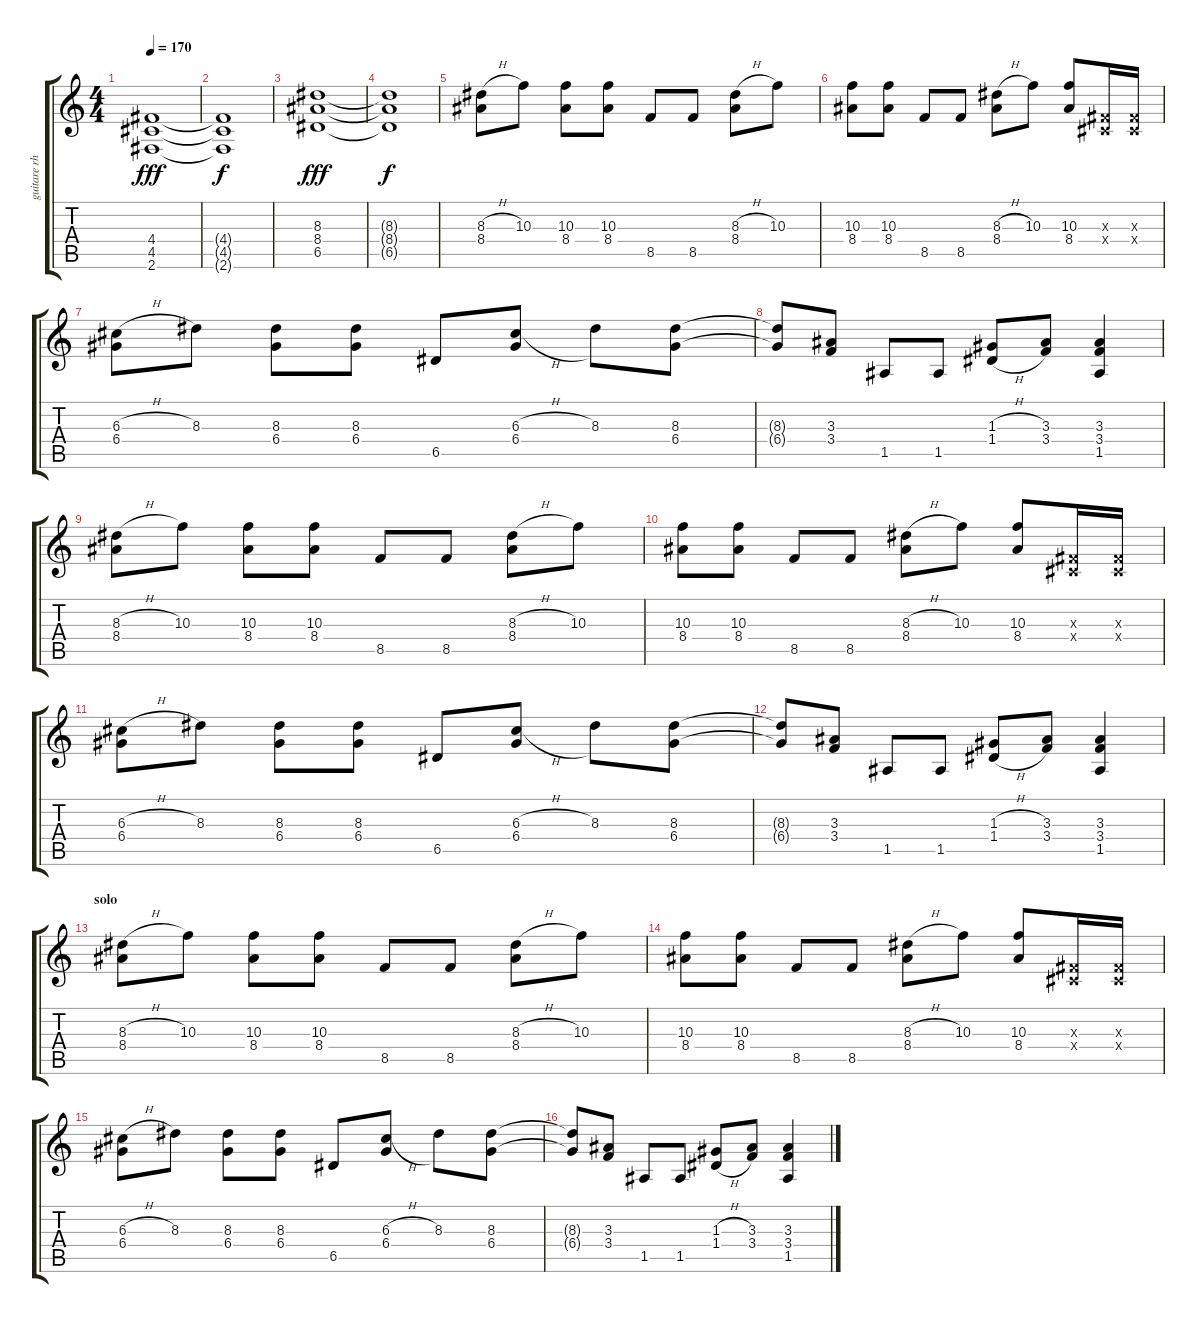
\track ("guitare rhy" "guitare rh") {instrument distortionguitar}
\staff {score tabs}
\tuning (E4 B3 G3 D3 A2 E2) {hide}
\ts (4 4)
\tempo 170
\clef g2
\ks c
(4.4 4.5 2.6).1{dy fff} |
(4.4{t} 4.5{t} 2.6{t}).1{dy f} |
(8.3 8.4 6.5).1{dy fff} |
(8.3{t} 8.4{t} 6.5{t}).1{dy f} |
(8.3{h} 8.4).8 10.3.8 (10.3 8.4).8 (10.3 8.4).8 8.5.8 8.5.8 (8.3{h} 8.4).8 10.3.8 |
(10.3 8.4).8 (10.3 8.4).8 8.5.8 8.5.8 (8.3{h} 8.4).8 10.3.8 (10.3 8.4).8 (-1.3{x} -1.4{x}).16 (-1.3{x} -1.4{x}).16 |
(6.3{h} 6.4).8 8.3.8 (8.3 6.4).8 (8.3 6.4).8 6.5.8 (6.3{h} 6.4).8 8.3.8 (8.3 6.4).8 |
(8.3{t} 6.4{t}).8 (3.3 3.4).8 1.5.8 1.5.8 (1.3{h} 1.4{h}).8 (3.3 3.4).8 (3.3 3.4 1.5).4 |
(8.3{h} 8.4).8 10.3.8 (10.3 8.4).8 (10.3 8.4).8 8.5.8 8.5.8 (8.3{h} 8.4).8 10.3.8 |
(10.3 8.4).8 (10.3 8.4).8 8.5.8 8.5.8 (8.3{h} 8.4).8 10.3.8 (10.3 8.4).8 (-1.3{x} -1.4{x}).16 (-1.3{x} -1.4{x}).16 |
(6.3{h} 6.4).8 8.3.8 (8.3 6.4).8 (8.3 6.4).8 6.5.8 (6.3{h} 6.4).8 8.3.8 (8.3 6.4).8 |
(8.3{t} 6.4{t}).8 (3.3 3.4).8 1.5.8 1.5.8 (1.3{h} 1.4{h}).8 (3.3 3.4).8 (3.3 3.4 1.5).4 |
\section ("" "solo")
(8.3{h} 8.4).8 10.3.8 (10.3 8.4).8 (10.3 8.4).8 8.5.8 8.5.8 (8.3{h} 8.4).8 10.3.8 |
(10.3 8.4).8 (10.3 8.4).8 8.5.8 8.5.8 (8.3{h} 8.4).8 10.3.8 (10.3 8.4).8 (-1.3{x} -1.4{x}).16 (-1.3{x} -1.4{x}).16 |
(6.3{h} 6.4).8 8.3.8 (8.3 6.4).8 (8.3 6.4).8 6.5.8 (6.3{h} 6.4).8 8.3.8 (8.3 6.4).8 |
(8.3{t} 6.4{t}).8 (3.3 3.4).8 1.5.8 1.5.8 (1.3{h} 1.4{h}).8 (3.3 3.4).8 (3.3 3.4 1.5).4
